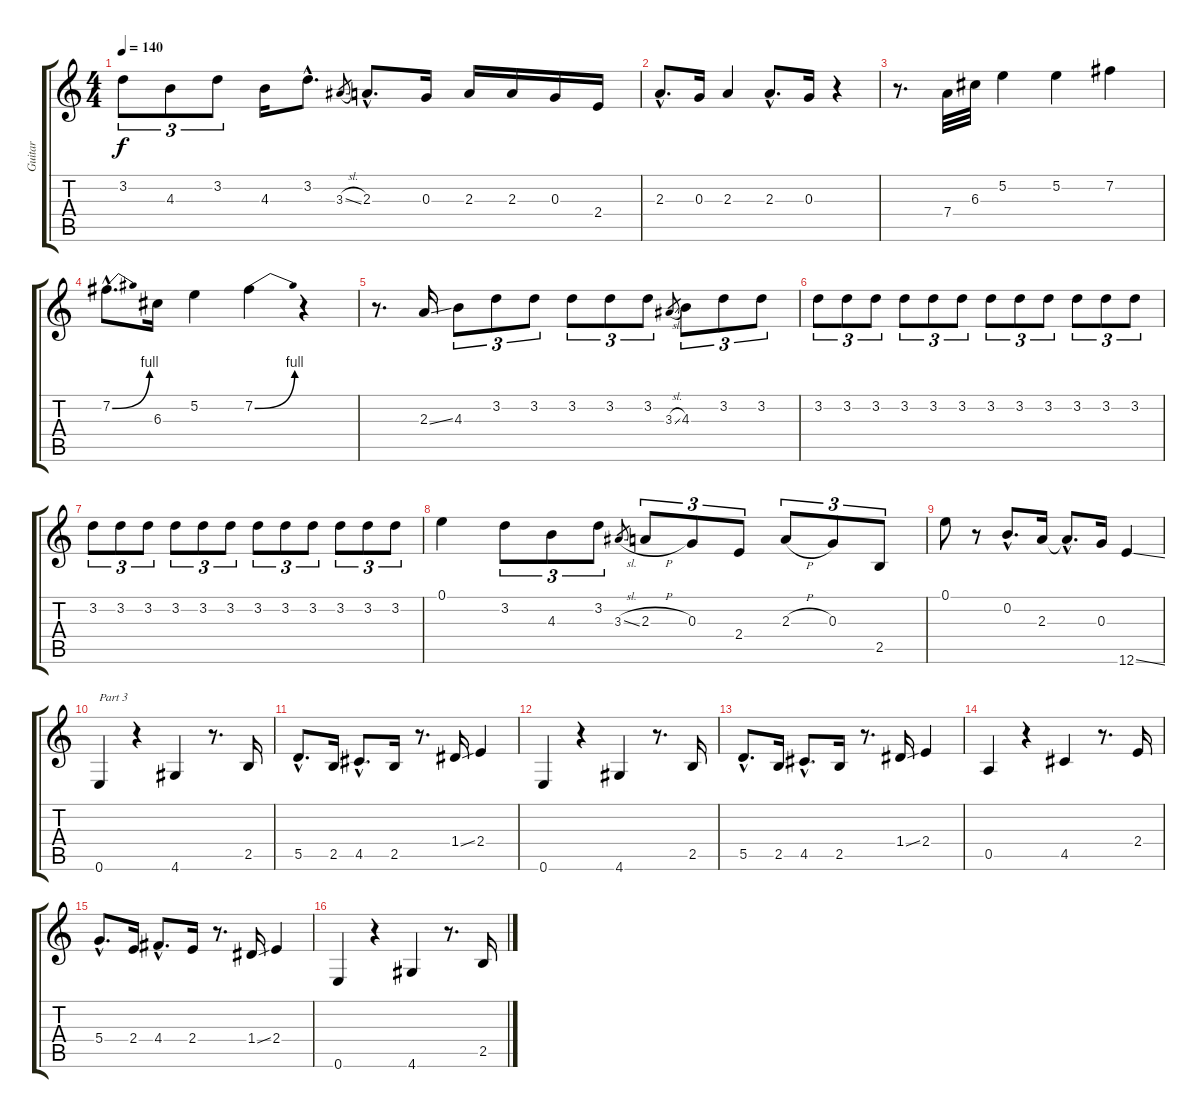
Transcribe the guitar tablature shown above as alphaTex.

\track ("Guitar" "Guitar") {instrument distortionguitar}
\staff {score tabs}
\tuning (E4 B3 G3 D3 A2 E2) {hide}
\ts (4 4)
\tempo 140
\clef g2
\ks c
3.2{t}.8{tu (3 2) dy f} 4.3.8{tu (3 2)} 3.2.8{tu (3 2)} 4.3.16 3.2{hac}.8{d} 3.3{sl}.8{gr} 2.3{hac}.8{d} 0.3.16 2.3.16 2.3.16 0.3.16 2.4.16 |
2.3{hac}.8{d} 0.3.16 2.3.4 2.3{hac}.8{d} 0.3.16 r.4 |
r.8{d} 7.4.32 6.3.32 5.2.4 5.2.4 7.2.4 |
7.2{be (bend 0 0 60 4) hac}.8{d} 6.3.16 5.2.4 7.2{be (bend 0 0 60 4)}.4 r.4 |
r.8{d} 2.3{ss}.16 4.3.8{tu (3 2)} 3.2.8{tu (3 2)} 3.2.8{tu (3 2)} 3.2.8{tu (3 2)} 3.2.8{tu (3 2)} 3.2.8{tu (3 2)} 3.3{sl}.8{gr} 4.3.8{tu (3 2)} 3.2.8{tu (3 2)} 3.2.8{tu (3 2)} |
3.2.8{tu (3 2)} 3.2.8{tu (3 2)} 3.2.8{tu (3 2)} 3.2.8{tu (3 2)} 3.2.8{tu (3 2)} 3.2.8{tu (3 2)} 3.2.8{tu (3 2)} 3.2.8{tu (3 2)} 3.2.8{tu (3 2)} 3.2.8{tu (3 2)} 3.2.8{tu (3 2)} 3.2.8{tu (3 2)} |
3.2.8{tu (3 2)} 3.2.8{tu (3 2)} 3.2.8{tu (3 2)} 3.2.8{tu (3 2)} 3.2.8{tu (3 2)} 3.2.8{tu (3 2)} 3.2.8{tu (3 2)} 3.2.8{tu (3 2)} 3.2.8{tu (3 2)} 3.2.8{tu (3 2)} 3.2.8{tu (3 2)} 3.2.8{tu (3 2)} |
0.1.4 3.2.8{tu (3 2)} 4.3.8{tu (3 2)} 3.2.8{tu (3 2)} 3.3{sl}.8{gr} 2.3{h}.8{tu (3 2)} 0.3.8{tu (3 2)} 2.4.8{tu (3 2)} 2.3{h}.8{tu (3 2)} 0.3.8{tu (3 2)} 2.5.8{tu (3 2)} |
0.1.8 r.8 0.2{hac}.8{d} 2.3.16 2.3{hac t}.8{d} 0.3.16 12.6{ss}.4 |
0.6.4{txt "Part 3"} r.4 4.6.4 r.8{d} 2.5.16 |
5.5{hac}.8{d} 2.5.16 4.5{hac}.8{d} 2.5.16 r.8{d} 1.4{ss}.16 2.4.4 |
0.6.4 r.4 4.6.4 r.8{d} 2.5.16 |
5.5{hac}.8{d} 2.5.16 4.5{hac}.8{d} 2.5.16 r.8{d} 1.4{ss}.16 2.4.4 |
0.5.4 r.4 4.5.4 r.8{d} 2.4.16 |
5.4{hac}.8{d} 2.4.16 4.4{hac}.8{d} 2.4.16 r.8{d} 1.4{ss}.16 2.4.4 |
0.6.4 r.4 4.6.4 r.8{d} 2.5.16
